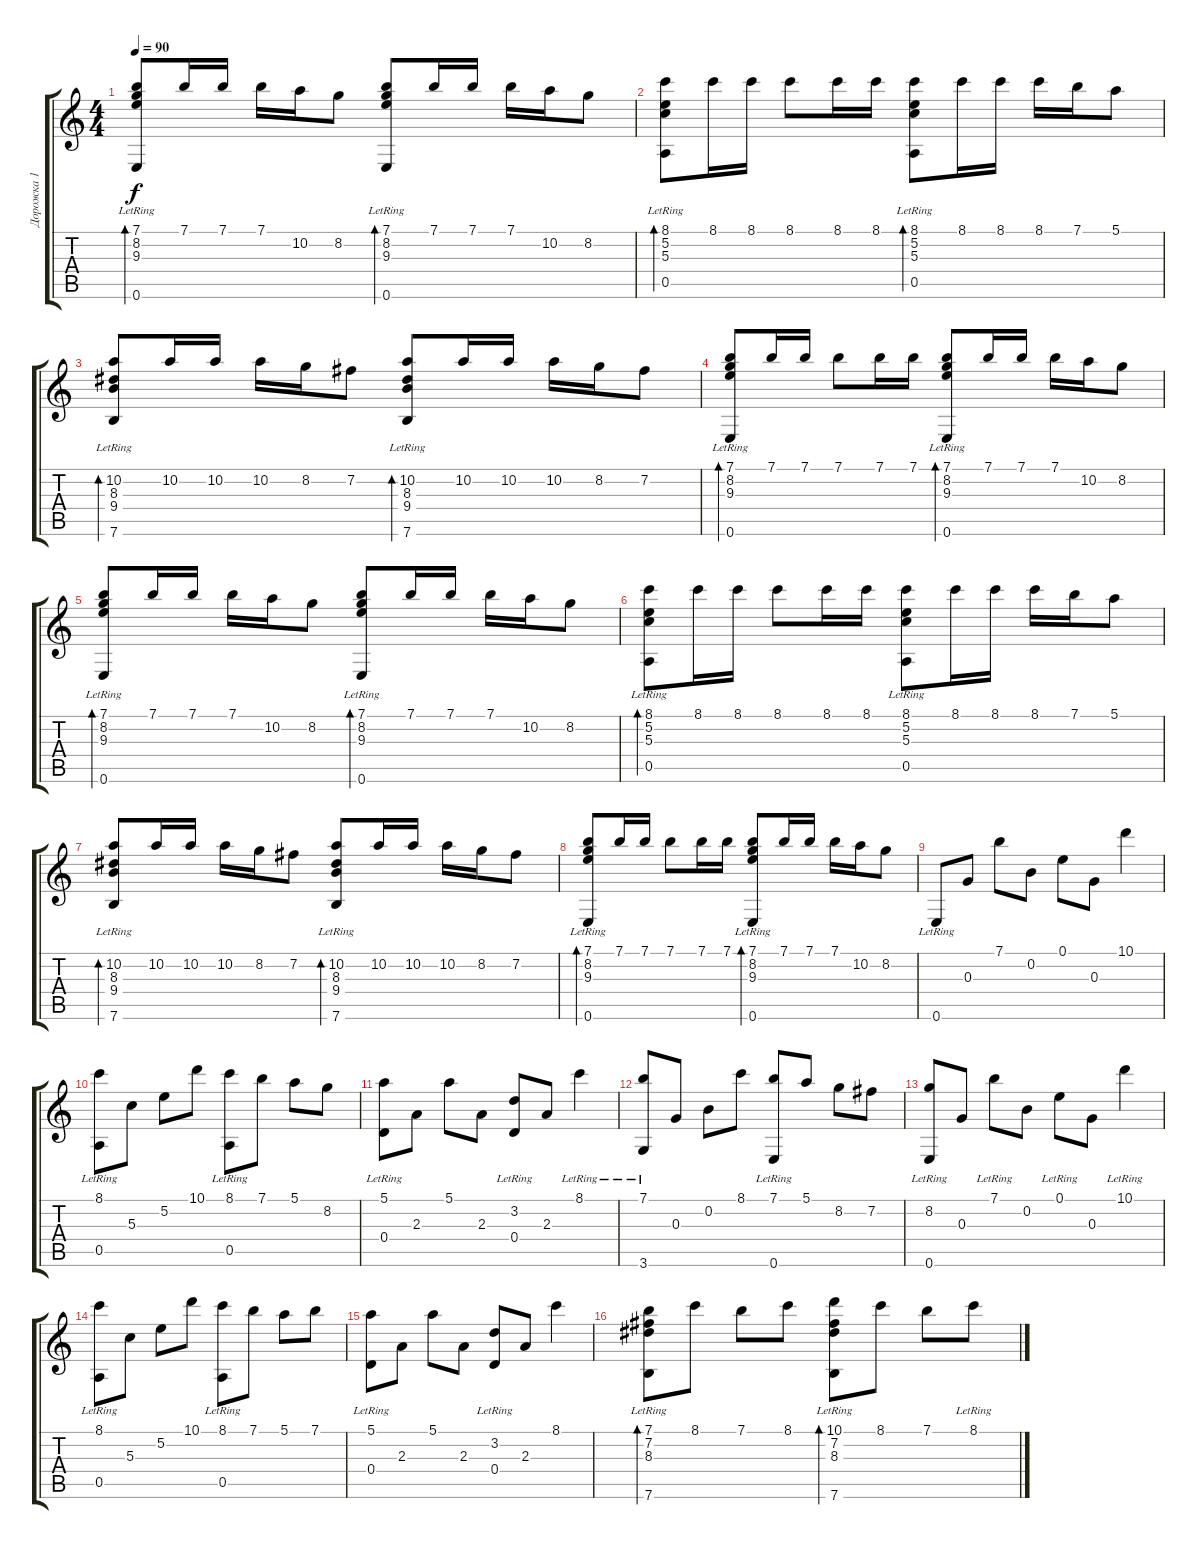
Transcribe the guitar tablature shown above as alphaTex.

\track ("Дорожка 1" "Дорожка 1") {instrument electricguitarjazz}
\staff {score tabs}
\tuning (E4 B3 G3 D3 A2 E2) {hide}
\ts (4 4)
\tempo 90
\clef g2
\ks c
(7.1 8.2 9.3 0.6{lr}).8{bd 120 dy f} 7.1.16 7.1.16 7.1.16 10.2.16 8.2.8 (7.1 8.2 9.3 0.6{lr}).8{bd 30} 7.1.16 7.1.16 7.1.16 10.2.16 8.2.8 |
(8.1 5.2 5.3 0.5{lr}).8{bd 120} 8.1.16 8.1.16 8.1.8 8.1.16 8.1.16 (8.1 5.2 5.3 0.5{lr}).8{bd 30} 8.1.16 8.1.16 8.1.16 7.1.16 5.1.8 |
(10.2 8.3 9.4 7.6{lr}).8{bd 120} 10.2.16 10.2.16 10.2.16 8.2.16 7.2.8 (10.2 8.3 9.4 7.6{lr}).8{bd 120} 10.2.16 10.2.16 10.2.16 8.2.16 7.2.8 |
(7.1 8.2 9.3 0.6{lr}).8{bd 120} 7.1.16 7.1.16 7.1.8 7.1.16 7.1.16 (7.1 8.2 9.3 0.6{lr}).8{bd 30} 7.1.16 7.1.16 7.1.16 10.2.16 8.2.8 |
(7.1 8.2 9.3 0.6{lr}).8{bd 30} 7.1.16 7.1.16 7.1.16 10.2.16 8.2.8 (7.1 8.2 9.3 0.6{lr}).8{bd 30} 7.1.16 7.1.16 7.1.16 10.2.16 8.2.8 |
(8.1 5.2 5.3 0.5{lr}).8{bd 120} 8.1.16 8.1.16 8.1.8 8.1.16 8.1.16 (8.1 5.2 5.3 0.5{lr}).8 8.1.16 8.1.16 8.1.16 7.1.16 5.1.8 |
(10.2 8.3 9.4 7.6{lr}).8{bd 120} 10.2.16 10.2.16 10.2.16 8.2.16 7.2.8 (10.2 8.3 9.4 7.6{lr}).8{bd 120} 10.2.16 10.2.16 10.2.16 8.2.16 7.2.8 |
(7.1 8.2 9.3 0.6{lr}).8{bd 30} 7.1.16 7.1.16 7.1.8 7.1.16 7.1.16 (7.1 8.2 9.3 0.6{lr}).8{bd 30} 7.1.16 7.1.16 7.1.16 10.2.16 8.2.8 |
0.6{lr}.8 0.3.8 7.1.8 0.2.8 0.1.8 0.3.8 10.1.4 |
(8.1{lr} 0.5{lr}).8 5.3.8 5.2.8 10.1.8 (8.1 0.5{lr}).8 7.1.8 5.1.8 8.2.8 |
(5.1{lr} 0.4{lr}).8 2.3.8 5.1.8 2.3.8 (3.2{lr} 0.4{lr}).8 2.3.8 8.1{lr}.4 |
(7.1{lr} 3.6{lr}).8 0.3.8 0.2.8 8.1.8 (7.1{lr} 0.6{lr}).8 5.1.8 8.2.8 7.2.8 |
(8.2{lr} 0.6{lr}).8 0.3.8 7.1{lr}.8 0.2.8 0.1{lr}.8 0.3.8 10.1{lr}.4 |
(8.1{lr} 0.5{lr}).8 5.3.8 5.2.8 10.1.8 (8.1{lr} 0.5{lr}).8 7.1.8 5.1.8 7.1.8 |
(5.1{lr} 0.4{lr}).8 2.3.8 5.1.8 2.3.8 (3.2{lr} 0.4{lr}).8 2.3.8 8.1.4 |
(7.1{lr} 7.2{lr} 8.3{lr} 7.6{lr}).8{bd 60} 8.1.8 7.1.8 8.1.8 (10.1 7.2 8.3 7.6{lr}).8{bd 60} 8.1.8 7.1.8 8.1{lr}.8
